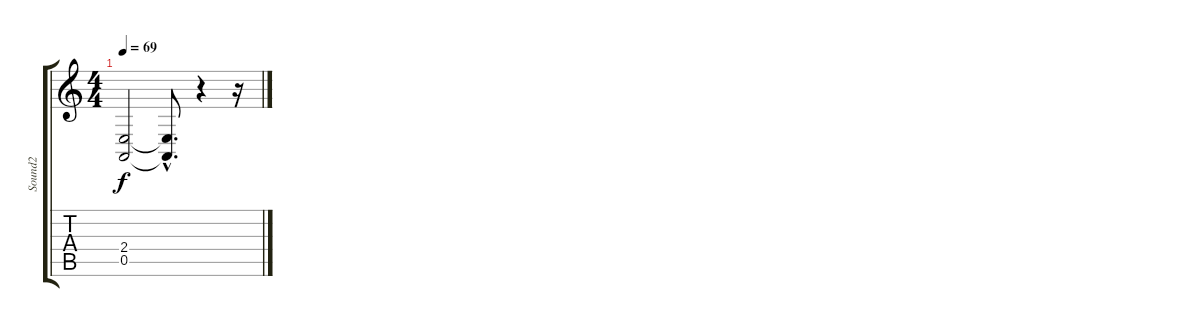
\track ("Sound2" "Sound2") {instrument stringensemble1}
\staff {score tabs}
\tuning (E4 B3 G3 D3 A2 E2) {hide}
\ts (4 4)
\tempo 69
\clef g2
\ks c
(2.4{t} 0.5{t}).2{dy f} (2.4{hac t} 0.5{hac t}).8{d} r.4 r.16
